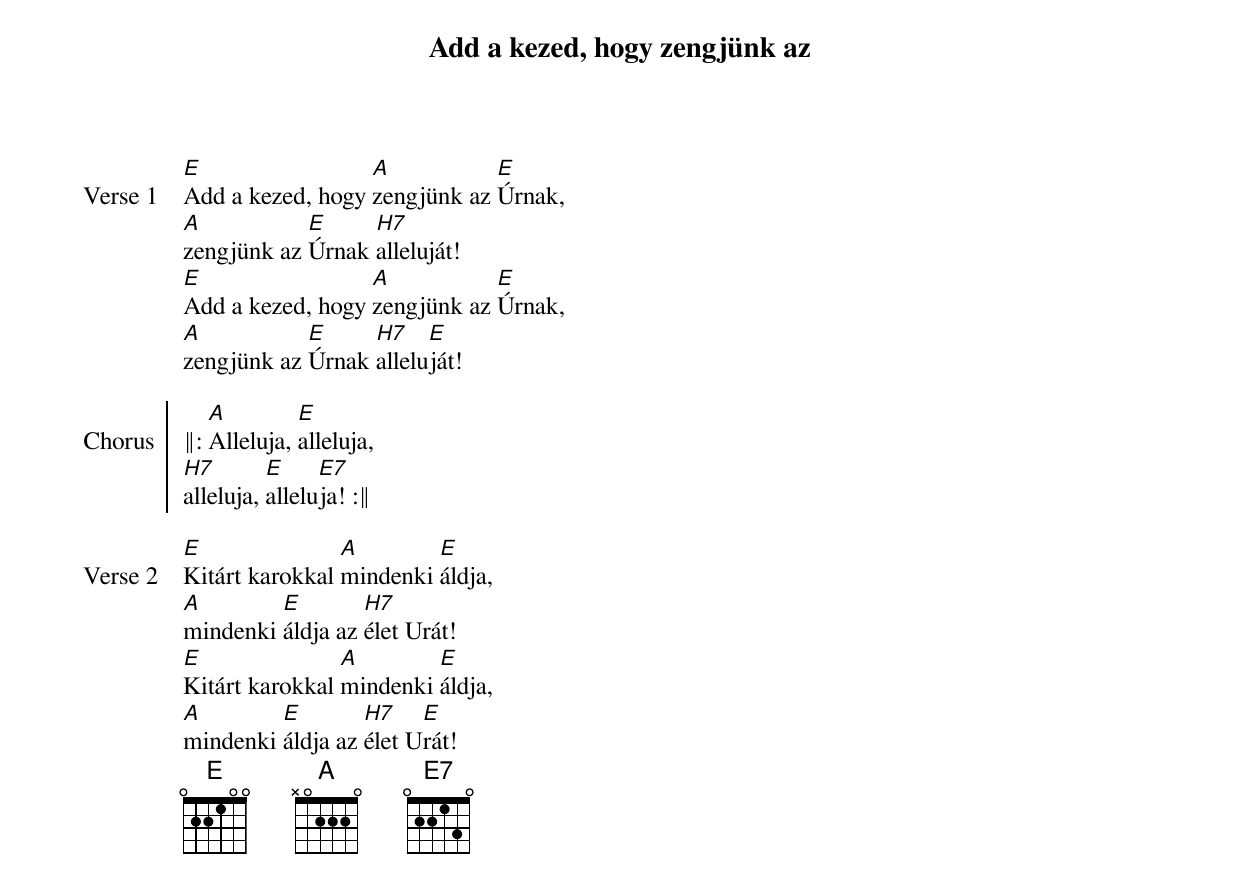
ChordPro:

{title: Add a kezed, hogy zengjünk az}
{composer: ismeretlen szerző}

{start_of_verse: Verse 1}
[E]Add a kezed, hogy [A]zengjünk az [E]Úrnak,
[A]zengjünk az [E]Úrnak [H7]alleluját!
[E]Add a kezed, hogy [A]zengjünk az [E]Úrnak,
[A]zengjünk az [E]Úrnak [H7]allelu[E]ját!
{end_of_verse: Verse 1}

{start_of_chorus: Chorus}
‖: [A]Alleluja, [E]alleluja,
[H7]alleluja, [E]allelu[E7]ja! :‖
{end_of_chorus: Chorus}

{start_of_verse: Verse 2}
[E]Kitárt karokkal [A]mindenki [E]áldja,
[A]mindenki [E]áldja az [H7]élet Urát!
[E]Kitárt karokkal [A]mindenki [E]áldja,
[A]mindenki [E]áldja az [H7]élet U[E]rát!
{end_of_verse: Verse 2}
